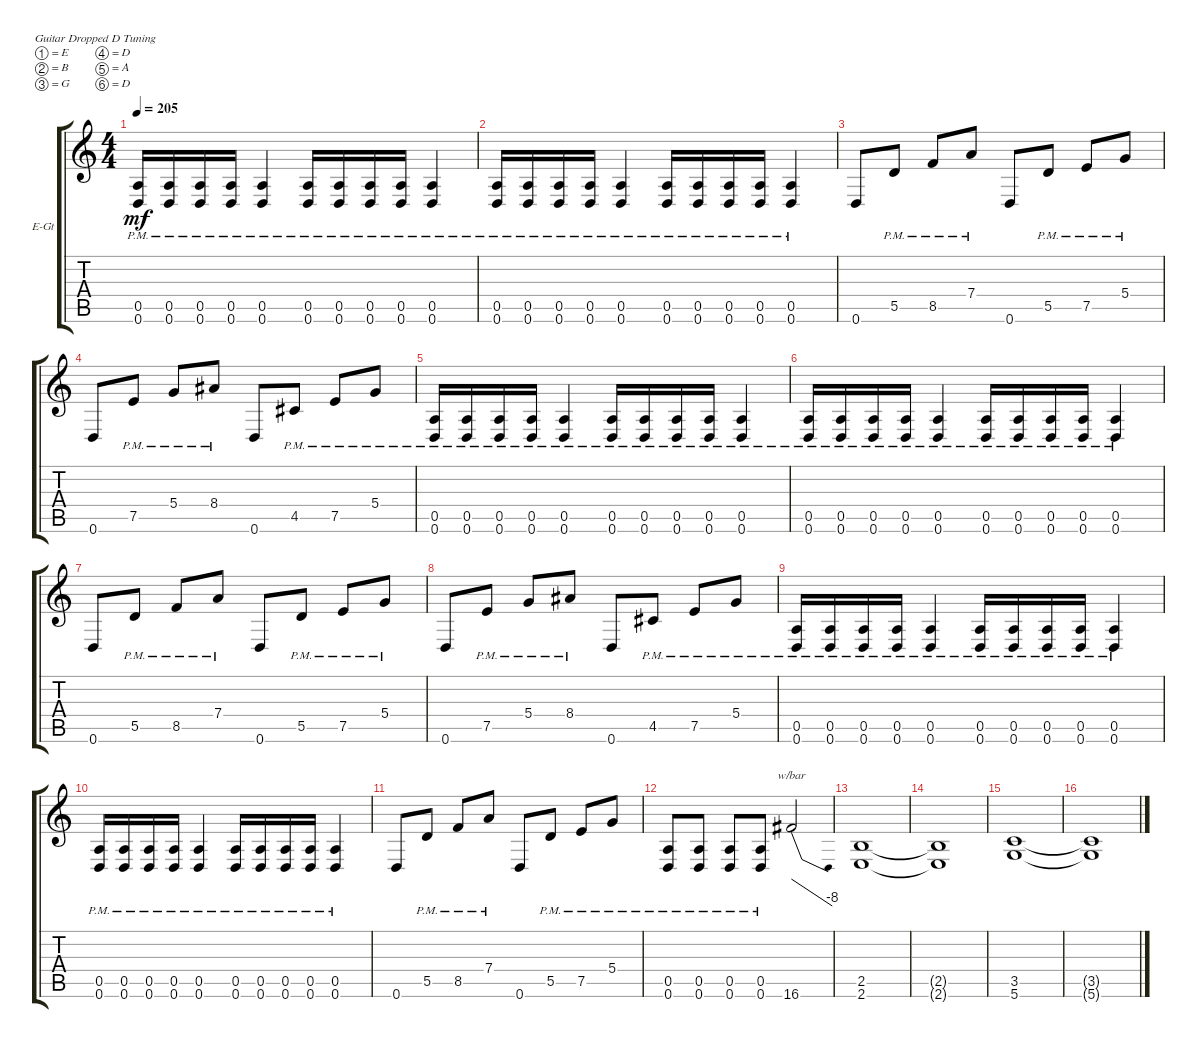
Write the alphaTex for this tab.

\defaultSystemsLayout 4
\bracketExtendMode groupsimilarinstruments
\firstSystemTrackNameOrientation horizontal
\otherSystemsTrackNameOrientation horizontal
\track ("left" "E-Gt") {instrument overdrivenguitar}
\staff {score tabs}
\tuning (E4 B3 G3 D3 A2 D2)
\ts (4 4)
\tempo 205
\clef g2
\ks c
(0.6{pm} 0.5{pm}).16{dy mf} (0.6{pm} 0.5{pm}).16 (0.6{pm} 0.5{pm}).16 (0.6{pm} 0.5{pm}).16 (0.6 0.5{pm}).4 (0.6{pm} 0.5).16 (0.6{pm} 0.5).16 (0.6{pm} 0.5).16 (0.6{pm} 0.5).16 (0.6 0.5{pm}).4 |
(0.6{pm} 0.5).16 (0.6{pm} 0.5).16 (0.6{pm} 0.5).16 (0.6{pm} 0.5).16 (0.6 0.5{pm}).4 (0.6{pm} 0.5).16 (0.6{pm} 0.5).16 (0.6{pm} 0.5).16 (0.6{pm} 0.5).16 (0.6 0.5{pm}).4 |
0.6.8 5.5{pm}.8 8.5{pm}.8 7.4{pm}.8 0.6.8 5.5{pm}.8 7.5{pm}.8 5.4{pm}.8 |
0.6.8 7.5{pm}.8 5.4{pm}.8 8.4{pm}.8 0.6.8 4.5{pm}.8 7.5{pm}.8 5.4{pm}.8 |
(0.6{pm} 0.5{pm}).16 (0.6{pm} 0.5{pm}).16 (0.6{pm} 0.5{pm}).16 (0.6{pm} 0.5{pm}).16 (0.6 0.5{pm}).4 (0.6{pm} 0.5).16 (0.6{pm} 0.5).16 (0.6{pm} 0.5).16 (0.6{pm} 0.5).16 (0.6 0.5{pm}).4 |
(0.6{pm} 0.5).16 (0.6{pm} 0.5).16 (0.6{pm} 0.5).16 (0.6{pm} 0.5).16 (0.6 0.5{pm}).4 (0.6{pm} 0.5).16 (0.6{pm} 0.5).16 (0.6{pm} 0.5).16 (0.6{pm} 0.5).16 (0.6 0.5{pm}).4 |
0.6.8 5.5{pm}.8 8.5{pm}.8 7.4{pm}.8 0.6.8 5.5{pm}.8 7.5{pm}.8 5.4{pm}.8 |
0.6.8 7.5{pm}.8 5.4{pm}.8 8.4{pm}.8 0.6.8 4.5{pm}.8 7.5{pm}.8 5.4{pm}.8 |
(0.6{pm} 0.5{pm}).16 (0.6{pm} 0.5{pm}).16 (0.6{pm} 0.5{pm}).16 (0.6{pm} 0.5{pm}).16 (0.6 0.5{pm}).4 (0.6{pm} 0.5).16 (0.6{pm} 0.5).16 (0.6{pm} 0.5).16 (0.6{pm} 0.5).16 (0.6 0.5{pm}).4 |
(0.6{pm} 0.5).16 (0.6{pm} 0.5).16 (0.6{pm} 0.5).16 (0.6{pm} 0.5).16 (0.6 0.5{pm}).4 (0.6{pm} 0.5).16 (0.6{pm} 0.5).16 (0.6{pm} 0.5).16 (0.6{pm} 0.5).16 (0.6 0.5{pm}).4 |
0.6.8 5.5{pm}.8 8.5{pm}.8 7.4{pm}.8 0.6.8 5.5{pm}.8 7.5{pm}.8 5.4{pm}.8 |
(0.6{pm} 0.5{pm}).8 (0.6{pm} 0.5{pm}).8 (0.6{pm} 0.5{pm}).8 (0.6{pm} 0.5{pm}).8 16.6.2{tbe (dive default 0 0 59.4 -32)} |
(2.6 2.5).1 |
(2.5{t} 2.6{t}).1 |
(3.5 5.6).1 |
(5.6{t} 3.5{t}).1
